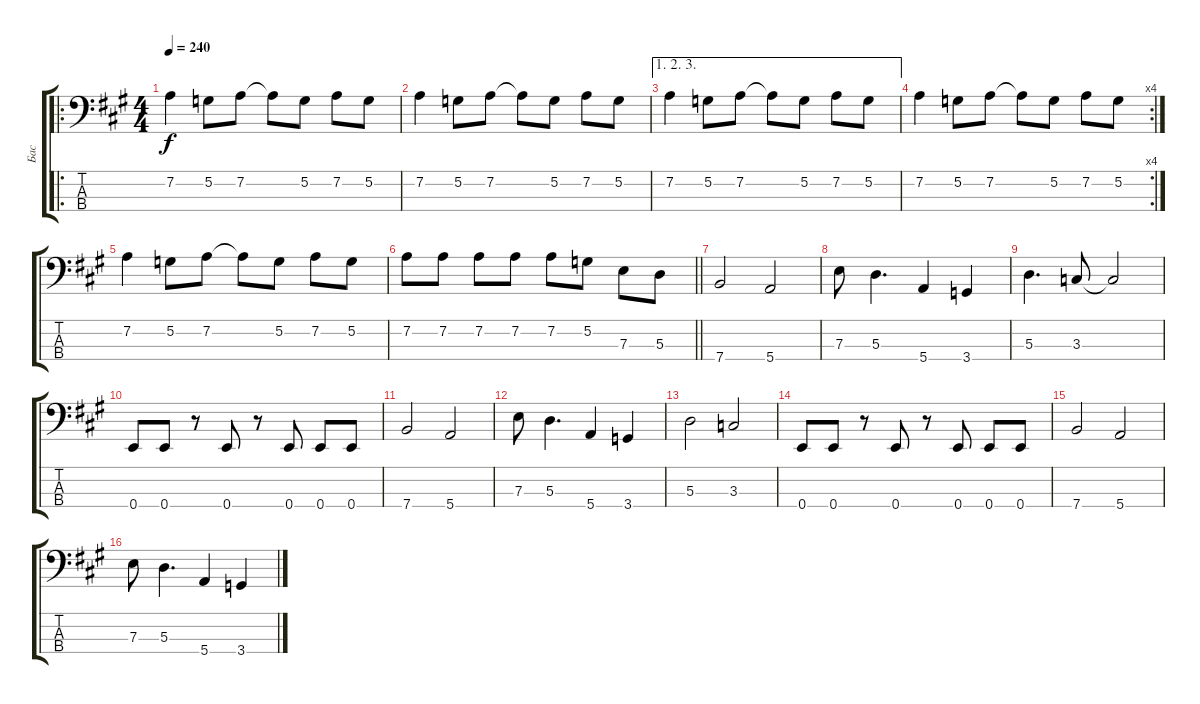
\track ("Бас" "Бас") {instrument electricbassfinger}
\staff {score tabs}
\tuning (G2 D2 A1 E1) {hide}
\ro
\ts (4 4)
\tempo 240
\clef f4
\ks a
7.2.4{dy f} 5.2.8 7.2.8 7.2{t}.8 5.2.8 7.2.8 5.2.8 |
7.2.4 5.2.8 7.2.8 7.2{t}.8 5.2.8 7.2.8 5.2.8 |
\ae (1 2 3)
7.2.4 5.2.8 7.2.8 7.2{t}.8 5.2.8 7.2.8 5.2.8 |
\rc 4
7.2.4 5.2.8 7.2.8 7.2{t}.8 5.2.8 7.2.8 5.2.8 |
7.2.4 5.2.8 7.2.8 7.2{t}.8 5.2.8 7.2.8 5.2.8 |
\barLineRight lightlight
7.2.8 7.2.8 7.2.8 7.2.8 7.2.8 5.2.8 7.3.8 5.3.8 |
7.4.2 5.4.2 |
7.3.8 5.3.4{d} 5.4.4 3.4.4 |
5.3.4{d} 3.3.8 3.3{t}.2 |
0.4.8 0.4.8 r.8 0.4.8 r.8 0.4.8 0.4.8 0.4.8 |
7.4.2 5.4.2 |
7.3.8 5.3.4{d} 5.4.4 3.4.4 |
5.3.2 3.3.2 |
0.4.8 0.4.8 r.8 0.4.8 r.8 0.4.8 0.4.8 0.4.8 |
7.4.2 5.4.2 |
7.3.8 5.3.4{d} 5.4.4 3.4.4
